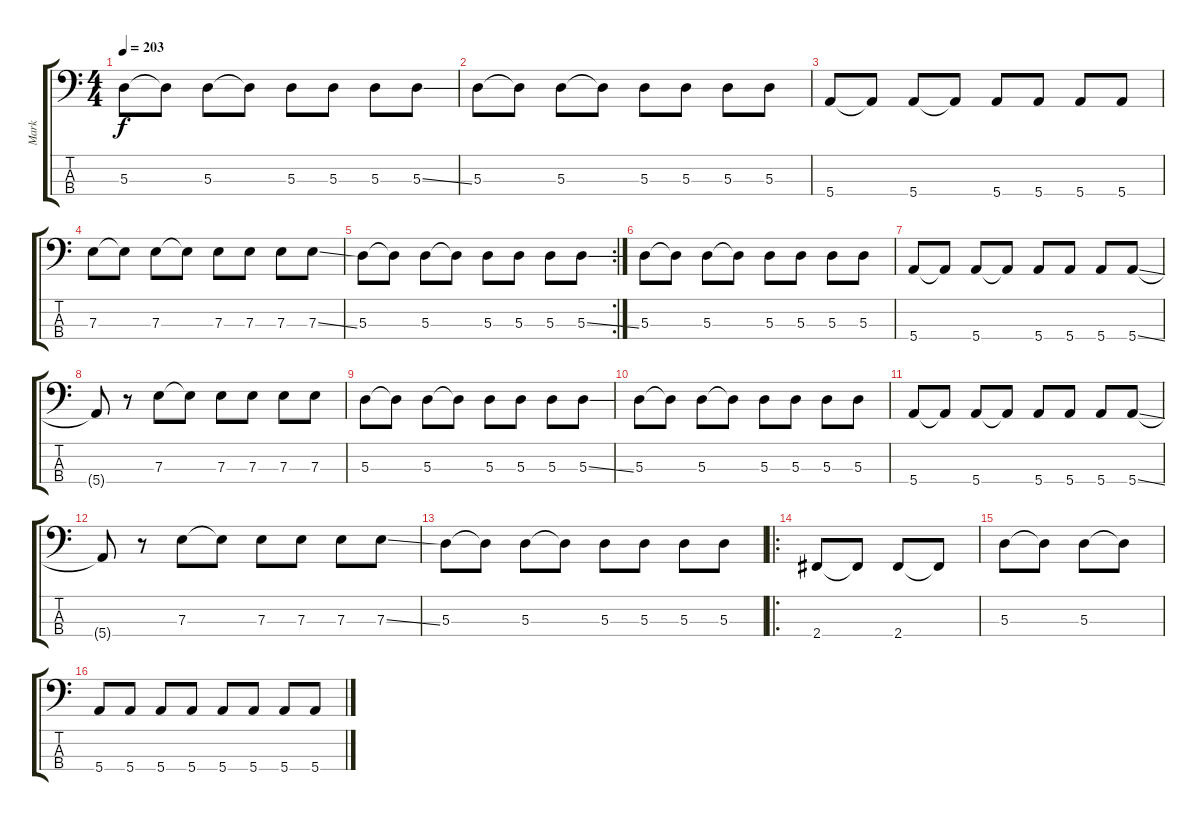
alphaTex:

\track ("Mark" "Mark") {instrument electricbassfinger}
\staff {score tabs}
\tuning (G2 D2 A1 E1) {hide}
\ts (4 4)
\tempo 203
\clef f4
\ks c
5.3.8{dy f} 5.3{t}.8 5.3.8 5.3{t}.8 5.3.8 5.3.8 5.3.8 5.3{ss}.8 |
5.3.8 5.3{t}.8 5.3.8 5.3{t}.8 5.3.8 5.3.8 5.3.8 5.3.8 |
5.4.8 5.4{t}.8 5.4.8 5.4{t}.8 5.4.8 5.4.8 5.4.8 5.4.8 |
7.3.8 7.3{t}.8 7.3.8 7.3{t}.8 7.3.8 7.3.8 7.3.8 7.3{ss}.8 |
\rc 2
5.3.8 5.3{t}.8 5.3.8 5.3{t}.8 5.3.8 5.3.8 5.3.8 5.3{ss}.8 |
5.3.8 5.3{t}.8 5.3.8 5.3{t}.8 5.3.8 5.3.8 5.3.8 5.3.8 |
5.4.8 5.4{t}.8 5.4.8 5.4{t}.8 5.4.8 5.4.8 5.4.8 5.4{ss}.8 |
5.4{t}.8 r.8 7.3.8 7.3{t}.8 7.3.8 7.3.8 7.3.8 7.3.8 |
5.3.8 5.3{t}.8 5.3.8 5.3{t}.8 5.3.8 5.3.8 5.3.8 5.3{ss}.8 |
5.3.8 5.3{t}.8 5.3.8 5.3{t}.8 5.3.8 5.3.8 5.3.8 5.3.8 |
5.4.8 5.4{t}.8 5.4.8 5.4{t}.8 5.4.8 5.4.8 5.4.8 5.4{ss}.8 |
5.4{t}.8 r.8 7.3.8 7.3{t}.8 7.3.8 7.3.8 7.3.8 7.3{ss}.8 |
5.3.8 5.3{t}.8 5.3.8 5.3{t}.8 5.3.8 5.3.8 5.3.8 5.3.8 |
\ro
2.4.8 2.4{t}.8 2.4.8 2.4{t}.8 |
5.3.8 5.3{t}.8 5.3.8 5.3{t}.8 |
5.4.8 5.4.8 5.4.8 5.4.8 5.4.8 5.4.8 5.4.8 5.4{ss}.8
